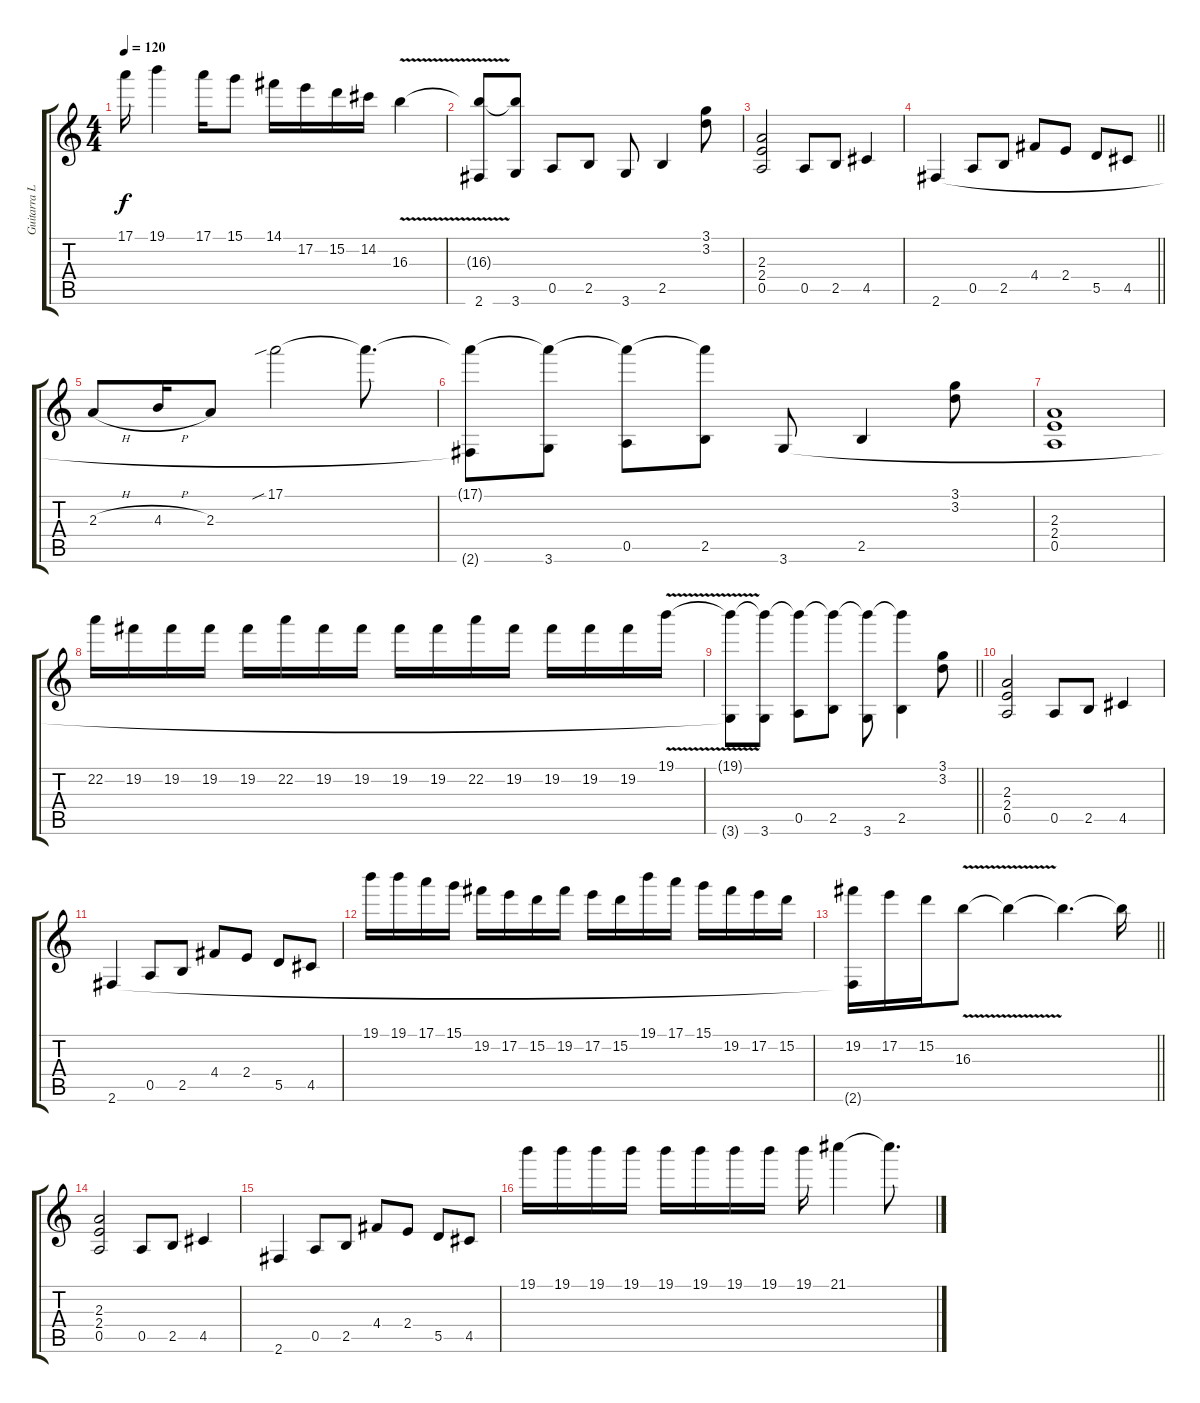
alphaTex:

\track ("Guitarra Lider" "Guitarra L") {instrument overdrivenguitar}
\staff {score tabs}
\tuning (E4 B3 G3 D3 A2 E2) {hide}
\ts (4 4)
\tempo 120
\clef g2
\ks c
17.1.16{dy f} 19.1.4 17.1.16 15.1.8 14.1.16 17.2.16 15.2.16 14.2.16 16.3{v}.4 |
(16.3{t} 2.6{t}).8 (16.3{t} 3.6).8 0.5.8 2.5.8 3.6.8 2.5.4 (3.1 3.2).8 |
(2.3 2.4 0.5).2 0.5.8 2.5.8 4.5.4 |
\barLineRight lightlight
2.6.4 0.5.8 2.5.8 4.4.8 2.4.8 5.5.8 4.5.8 |
2.3{h}.8 4.3{h}.16 2.3.8 17.1{sib}.2 17.1{t}.8{d} |
(17.1{t} 2.6{t}).8 (17.1{t} 3.6).8 (17.1{t} 0.5).8 (17.1{t} 2.5).8 3.6.8 2.5.4 (3.1 3.2).8 |
(2.3 2.4 0.5).1 |
22.2.16 19.2.16 19.2.16 19.2.16 19.2.16 22.2.16 19.2.16 19.2.16 19.2.16 19.2.16 22.2.16 19.2.16 19.2.16 19.2.16 19.2.16 19.1{v}.16 |
\barLineRight lightlight
(19.1{t} 3.6{t}).8 (19.1{t} 3.6).8 (19.1{t} 0.5).8 (19.1{t} 2.5).8 (19.1{t} 3.6).8 (19.1{t} 2.5).4 (3.1 3.2).8 |
(2.3 2.4 0.5).2 0.5.8 2.5.8 4.5.4 |
2.6.4 0.5.8 2.5.8 4.4.8 2.4.8 5.5.8 4.5.8 |
19.1.16 19.1.16 17.1.16 15.1.16 19.2.16 17.2.16 15.2.16 19.2.16 17.2.16 15.2.16 19.1.16 17.1.16 15.1.16 19.2.16 17.2.16 15.2.16 |
\barLineRight lightlight
(19.2 2.6{t}).16 17.2.16 15.2.16 16.3{v}.8 16.3{t}.4 16.3{t}.4{d} 16.3{t}.16 |
(2.3 2.4 0.5).2 0.5.8 2.5.8 4.5.4 |
2.6.4 0.5.8 2.5.8 4.4.8 2.4.8 5.5.8 4.5.8 |
19.1.16 19.1.16 19.1.16 19.1.16 19.1.16 19.1.16 19.1.16 19.1.16 19.1.16 21.1.4 21.1{t}.8{d}
